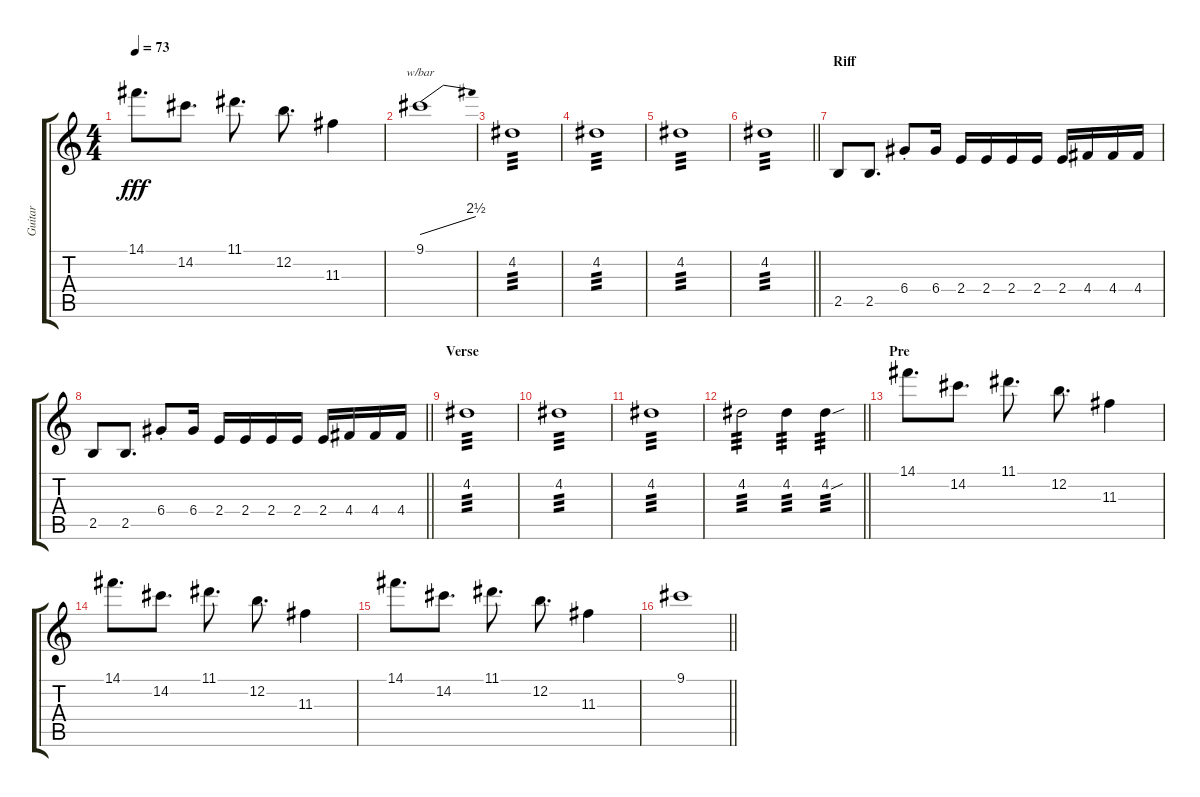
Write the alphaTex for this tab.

\track ("Guitar" "Guitar") {instrument overdrivenguitar}
\staff {score tabs}
\tuning (E4 B3 G3 D3 A2 E2) {hide}
\ts (4 4)
\tempo 73
\clef g2
\ks c
14.1.8{d dy fff} 14.2.8{d} 11.1.8{d} 12.2.8{d} 11.3.4 |
9.1.1{tbe (dive default 0 0 60 10)} |
4.2.1{tp 3} |
4.2.1{tp 3} |
4.2.1{tp 3} |
\barLineRight lightlight
4.2.1{tp 3} |
\section ("" "Riff")
2.5.8 2.5.8{d} 6.4{st}.8 6.4.16 2.4.16 2.4.16 2.4.16 2.4.16 2.4.16 4.4.16 4.4.16 4.4.16 |
\barLineRight lightlight
2.5.8 2.5.8{d} 6.4{st}.8 6.4.16 2.4.16 2.4.16 2.4.16 2.4.16 2.4.16 4.4.16 4.4.16 4.4.16 |
\section ("" "Verse")
4.2.1{tp 3} |
4.2.1{tp 3} |
4.2.1{tp 3} |
\barLineRight lightlight
4.2.2{tp 3} 4.2.4{tp 3} 4.2{sou}.4{tp 3} |
\section ("" "Pre")
14.1.8{d} 14.2.8{d} 11.1.8{d} 12.2.8{d} 11.3.4 |
14.1.8{d} 14.2.8{d} 11.1.8{d} 12.2.8{d} 11.3.4 |
14.1.8{d} 14.2.8{d} 11.1.8{d} 12.2.8{d} 11.3.4 |
\barLineRight lightlight
9.1.1
